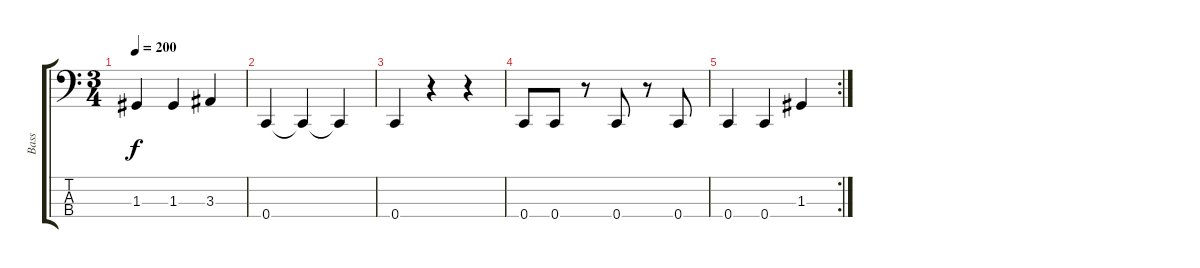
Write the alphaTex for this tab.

\track ("Bass" "Bass") {instrument electricbasspick}
\staff {score tabs}
\tuning (F2 C2 G1 C1) {hide}
\ts (3 4)
\tempo 200
\clef f4
\ks c
1.3.4{dy f} 1.3.4 3.3.4 |
0.4.4 0.4{t}.4 0.4{t}.4 |
0.4.4 r.4 r.4 |
0.4.8 0.4.8 r.8 0.4.8 r.8 0.4.8 |
\rc 2
0.4.4 0.4.4 1.3.4
